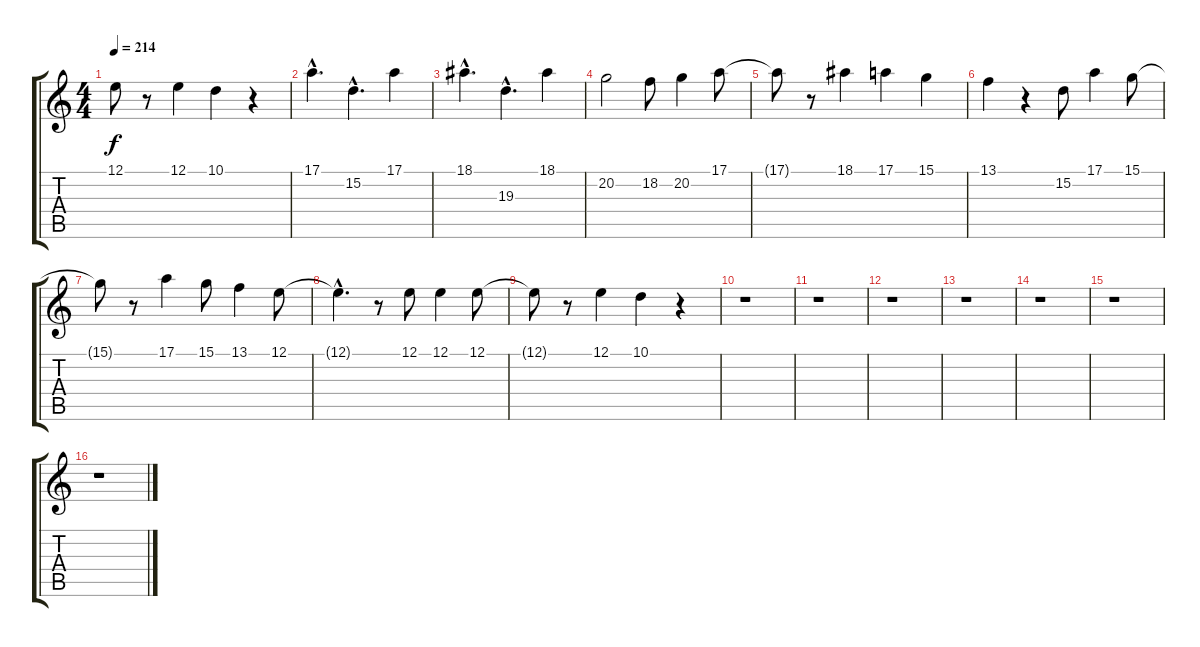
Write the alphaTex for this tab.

\track "" {instrument fx5brightness}
\staff {score tabs}
\tuning (E4 B3 G3 D3 A2 E2) {hide}
\ts (4 4)
\tempo 214
\clef g2
\ks c
12.1{t}.8{dy f} r.8 12.1.4 10.1.4 r.4 |
17.1{hac}.4{d} 15.2{hac}.4{d} 17.1.4 |
18.1{hac}.4{d} 19.3{hac}.4{d} 18.1.4 |
20.2.2 18.2.8 20.2.4 17.1.8 |
17.1{t}.8 r.8 18.1.4 17.1.4 15.1.4 |
13.1.4 r.4 15.2.8 17.1.4 15.1.8 |
15.1{t}.8 r.8 17.1.4 15.1.8 13.1.4 12.1.8 |
12.1{hac t}.4{d} r.8 12.1.8 12.1.4 12.1.8 |
12.1{t}.8 r.8 12.1.4 10.1.4 r.4 |
r.1 |
r.1 |
r.1 |
r.1 |
r.1 |
r.1 |
r.1
